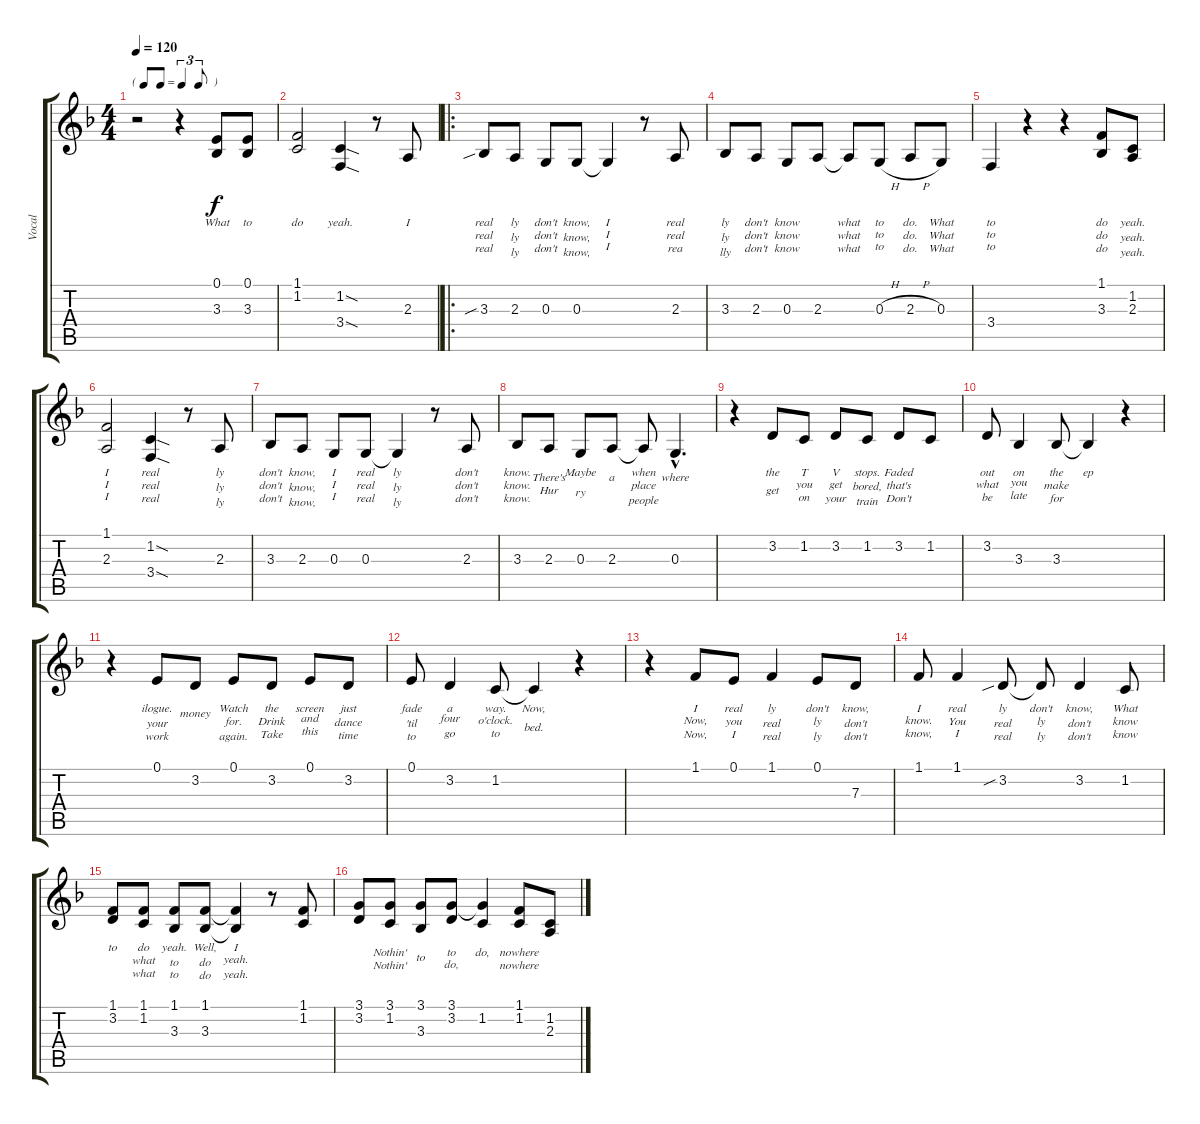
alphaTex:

\track ("Vocal" "Vocal") {instrument sopranosax}
\staff {score tabs}
\tuning (E4 B3 G3 D3 A2 E2) {hide}
\ts (4 4)
\tf triplet8th
\tempo 120
\clef g2
\ks f
r.2{dy f instrument sopranosax} r.4 (0.1 3.3).8{lyrics (0 "What") lyrics (1 "") lyrics (2 "") lyrics (3 "") lyrics (4 "")} (0.1 3.3).8{lyrics (0 "to") lyrics (1 "") lyrics (2 "") lyrics (3 "") lyrics (4 "")} |
(1.1 1.2).2{lyrics (0 "do") lyrics (1 "") lyrics (2 "") lyrics (3 "") lyrics (4 "")} (1.2{sod} 3.4{sod}).4{lyrics (0 "yeah.") lyrics (1 "") lyrics (2 "") lyrics (3 "") lyrics (4 "")} r.8 2.3.8{lyrics (0 "I") lyrics (1 "") lyrics (2 "") lyrics (3 "") lyrics (4 "")} |
\ro
3.3{sib}.8{lyrics (0 "real") lyrics (1 "real") lyrics (2 "real") lyrics (3 "") lyrics (4 "")} 2.3.8{lyrics (0 "ly") lyrics (1 "ly") lyrics (2 "ly") lyrics (3 "") lyrics (4 "")} 0.3.8{lyrics (0 "don't") lyrics (1 "don't") lyrics (2 "don't") lyrics (3 "") lyrics (4 "")} 0.3.8{lyrics (0 "know,") lyrics (1 "know,") lyrics (2 "know,") lyrics (3 "") lyrics (4 "")} 0.3{t}.4{lyrics (0 "I") lyrics (1 "I") lyrics (2 "I") lyrics (3 "") lyrics (4 "")} r.8 2.3.8{lyrics (0 "real") lyrics (1 "real") lyrics (2 "rea") lyrics (3 "") lyrics (4 "")} |
3.3.8{lyrics (0 "ly") lyrics (1 "ly") lyrics (2 "lly") lyrics (3 "") lyrics (4 "")} 2.3.8{lyrics (0 "don't") lyrics (1 "don't") lyrics (2 "don't") lyrics (3 "") lyrics (4 "")} 0.3.8{lyrics (0 "know") lyrics (1 "know") lyrics (2 "know") lyrics (3 "") lyrics (4 "")} 2.3.8{lyrics (0 "") lyrics (1 "") lyrics (2 "") lyrics (3 "") lyrics (4 "")} 2.3{t}.8{lyrics (0 "what") lyrics (1 "what") lyrics (2 "what") lyrics (3 "") lyrics (4 "")} 0.3{h}.8{lyrics (0 "to") lyrics (1 "to") lyrics (2 "to") lyrics (3 "") lyrics (4 "")} 2.3{h}.8{lyrics (0 "do.") lyrics (1 "do.") lyrics (2 "do.") lyrics (3 "") lyrics (4 "")} 0.3.8{lyrics (0 "What") lyrics (1 "What") lyrics (2 "What") lyrics (3 "") lyrics (4 "")} |
3.4.4{lyrics (0 "to") lyrics (1 "to") lyrics (2 "to") lyrics (3 "") lyrics (4 "")} r.4 r.4 (1.1 3.3).8{lyrics (0 "do") lyrics (1 "do") lyrics (2 "do") lyrics (3 "") lyrics (4 "")} (1.2 2.3).8{lyrics (0 "yeah.") lyrics (1 "yeah.") lyrics (2 "yeah.") lyrics (3 "") lyrics (4 "")} |
(1.1 2.3).2{lyrics (0 "I") lyrics (1 "I") lyrics (2 "I") lyrics (3 "") lyrics (4 "")} (1.2{sod} 3.4{sod}).4{lyrics (0 "real") lyrics (1 "real") lyrics (2 "real") lyrics (3 "") lyrics (4 "")} r.8 2.3.8{lyrics (0 "ly") lyrics (1 "ly") lyrics (2 "ly") lyrics (3 "") lyrics (4 "")} |
3.3.8{lyrics (0 "don't") lyrics (1 "don't") lyrics (2 "don't") lyrics (3 "") lyrics (4 "")} 2.3.8{lyrics (0 "know,") lyrics (1 "know,") lyrics (2 "know,") lyrics (3 "") lyrics (4 "")} 0.3.8{lyrics (0 "I") lyrics (1 "I") lyrics (2 "I") lyrics (3 "") lyrics (4 "")} 0.3.8{lyrics (0 "real") lyrics (1 "real") lyrics (2 "real") lyrics (3 "") lyrics (4 "")} 0.3{t}.4{lyrics (0 "ly") lyrics (1 "ly") lyrics (2 "ly") lyrics (3 "") lyrics (4 "")} r.8 2.3.8{lyrics (0 "don't") lyrics (1 "don't") lyrics (2 "don't") lyrics (3 "") lyrics (4 "")} |
3.3.8{lyrics (0 "know.") lyrics (1 "know.") lyrics (2 "know.") lyrics (3 "") lyrics (4 "")} 2.3.8{lyrics (0 "") lyrics (1 "There's") lyrics (2 "Hur") lyrics (3 "") lyrics (4 "")} 0.3.8{lyrics (0 "Maybe") lyrics (1 "") lyrics (2 "ry") lyrics (3 "") lyrics (4 "")} 2.3.8{lyrics (0 "") lyrics (1 "a") lyrics (2 "") lyrics (3 "") lyrics (4 "")} 2.3{t}.8{lyrics (0 "when") lyrics (1 "place") lyrics (2 "people") lyrics (3 "") lyrics (4 "")} 0.3{hac}.4{d lyrics (0 "") lyrics (1 "where") lyrics (2 "") lyrics (3 "") lyrics (4 "")} |
r.4 3.2.8{lyrics (0 "the") lyrics (1 "") lyrics (2 "get") lyrics (3 "") lyrics (4 "")} 1.2.8{lyrics (0 "T") lyrics (1 "you") lyrics (2 "on") lyrics (3 "") lyrics (4 "")} 3.2.8{lyrics (0 "V") lyrics (1 "get") lyrics (2 "your") lyrics (3 "") lyrics (4 "")} 1.2.8{lyrics (0 "stops.") lyrics (1 "bored,") lyrics (2 "train") lyrics (3 "") lyrics (4 "")} 3.2.8{lyrics (0 "Faded") lyrics (1 "that's") lyrics (2 "Don't") lyrics (3 "") lyrics (4 "")} 1.2.8{lyrics (0 "") lyrics (1 "") lyrics (2 "") lyrics (3 "") lyrics (4 "")} |
3.2.8{lyrics (0 "out") lyrics (1 "what") lyrics (2 "be") lyrics (3 "") lyrics (4 "")} 3.3.4{lyrics (0 "on") lyrics (1 "you") lyrics (2 "late") lyrics (3 "") lyrics (4 "")} 3.3.8{lyrics (0 "the") lyrics (1 "make") lyrics (2 "for") lyrics (3 "") lyrics (4 "")} 3.3{t}.4{lyrics (0 "ep") lyrics (1 "") lyrics (2 "") lyrics (3 "") lyrics (4 "")} r.4 |
r.4 0.1.8{lyrics (0 "ilogue.") lyrics (1 "your") lyrics (2 "work") lyrics (3 "") lyrics (4 "")} 3.2.8{lyrics (0 "") lyrics (1 "money") lyrics (2 "") lyrics (3 "") lyrics (4 "")} 0.1.8{lyrics (0 "Watch") lyrics (1 "for.") lyrics (2 "again.") lyrics (3 "") lyrics (4 "")} 3.2.8{lyrics (0 "the") lyrics (1 "Drink") lyrics (2 "Take") lyrics (3 "") lyrics (4 "")} 0.1.8{lyrics (0 "screen") lyrics (1 "and") lyrics (2 "this") lyrics (3 "") lyrics (4 "")} 3.2.8{lyrics (0 "just") lyrics (1 "dance") lyrics (2 "time") lyrics (3 "") lyrics (4 "")} |
0.1.8{lyrics (0 "fade") lyrics (1 "'til") lyrics (2 "to") lyrics (3 "") lyrics (4 "")} 3.2.4{lyrics (0 "a") lyrics (1 "four") lyrics (2 "go") lyrics (3 "") lyrics (4 "")} 1.2.8{lyrics (0 "way.") lyrics (1 "o'clock.") lyrics (2 "to") lyrics (3 "") lyrics (4 "")} 1.2{t}.4{lyrics (0 "Now,") lyrics (1 "") lyrics (2 "bed.") lyrics (3 "") lyrics (4 "")} r.4 |
r.4 1.1.8{lyrics (0 "I") lyrics (1 "Now,") lyrics (2 "Now,") lyrics (3 "") lyrics (4 "")} 0.1.8{lyrics (0 "real") lyrics (1 "you") lyrics (2 "I") lyrics (3 "") lyrics (4 "")} 1.1.4{lyrics (0 "ly") lyrics (1 "real") lyrics (2 "real") lyrics (3 "") lyrics (4 "")} 0.1.8{lyrics (0 "don't") lyrics (1 "ly") lyrics (2 "ly") lyrics (3 "") lyrics (4 "")} 7.3.8{lyrics (0 "know,") lyrics (1 "don't") lyrics (2 "don't") lyrics (3 "") lyrics (4 "")} |
1.1.8{lyrics (0 "I") lyrics (1 "know.") lyrics (2 "know,") lyrics (3 "") lyrics (4 "")} 1.1.4{lyrics (0 "real") lyrics (1 "You") lyrics (2 "I") lyrics (3 "") lyrics (4 "")} 3.2{sib}.8{lyrics (0 "ly") lyrics (1 "real") lyrics (2 "real") lyrics (3 "") lyrics (4 "")} 3.2{t}.8{lyrics (0 "don't") lyrics (1 "ly") lyrics (2 "ly") lyrics (3 "") lyrics (4 "")} 3.2.4{lyrics (0 "know,") lyrics (1 "don't") lyrics (2 "don't") lyrics (3 "") lyrics (4 "")} 1.2.8{lyrics (0 "What") lyrics (1 "know") lyrics (2 "know") lyrics (3 "") lyrics (4 "")} |
(1.1 3.2).8{lyrics (0 "to") lyrics (1 "") lyrics (2 "") lyrics (3 "") lyrics (4 "")} (1.1 1.2).8{lyrics (0 "do") lyrics (1 "what") lyrics (2 "what") lyrics (3 "") lyrics (4 "")} (1.1 3.3).8{lyrics (0 "yeah.") lyrics (1 "to") lyrics (2 "to") lyrics (3 "") lyrics (4 "")} (1.1 3.3).8{lyrics (0 "Well,") lyrics (1 "do") lyrics (2 "do") lyrics (3 "") lyrics (4 "")} (1.1{t} 3.3{t}).4{lyrics (0 "I") lyrics (1 "yeah.") lyrics (2 "yeah.") lyrics (3 "") lyrics (4 "")} r.8 (1.1 1.2).8{lyrics (0 "") lyrics (1 "") lyrics (2 "") lyrics (3 "") lyrics (4 "")} |
(3.1 3.2).8{lyrics (0 "") lyrics (1 "") lyrics (2 "") lyrics (3 "") lyrics (4 "")} (3.1 1.2).8{lyrics (0 "") lyrics (1 "Nothin'") lyrics (2 "Nothin'") lyrics (3 "") lyrics (4 "")} (3.1 3.3).8{lyrics (0 "") lyrics (1 "") lyrics (2 "to") lyrics (3 "") lyrics (4 "")} (3.1 3.2).8{lyrics (0 "") lyrics (1 "to") lyrics (2 "do,") lyrics (3 "") lyrics (4 "")} (3.1{t} 1.2).4{lyrics (0 "") lyrics (1 "do,") lyrics (2 "") lyrics (3 "") lyrics (4 "")} (1.1 1.2).8{lyrics (0 "") lyrics (1 "nowhere") lyrics (2 "nowhere") lyrics (3 "") lyrics (4 "")} (1.2 2.3).8{lyrics (0 "") lyrics (1 "") lyrics (2 "") lyrics (3 "") lyrics (4 "")}
